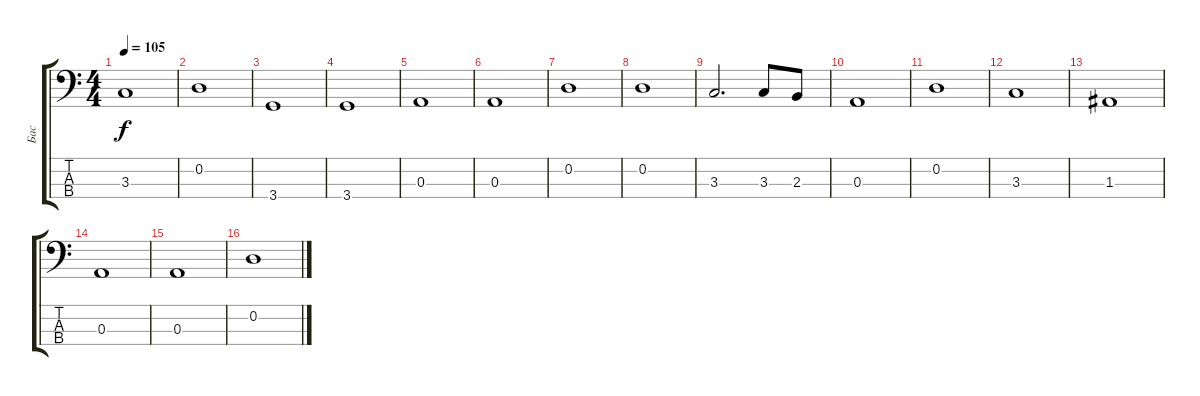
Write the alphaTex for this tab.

\track ("Бас" "Бас") {instrument electricbassfinger}
\staff {score tabs}
\tuning (G2 D2 A1 E1) {hide}
\ts (4 4)
\tempo 105
\clef f4
\ks c
3.3.1{dy f} |
0.2.1 |
3.4.1 |
3.4.1 |
0.3.1 |
0.3.1 |
0.2.1 |
0.2.1 |
3.3.2{d} 3.3.8 2.3.8 |
0.3.1 |
0.2.1 |
3.3.1 |
1.3.1 |
0.3.1 |
0.3.1 |
0.2.1
